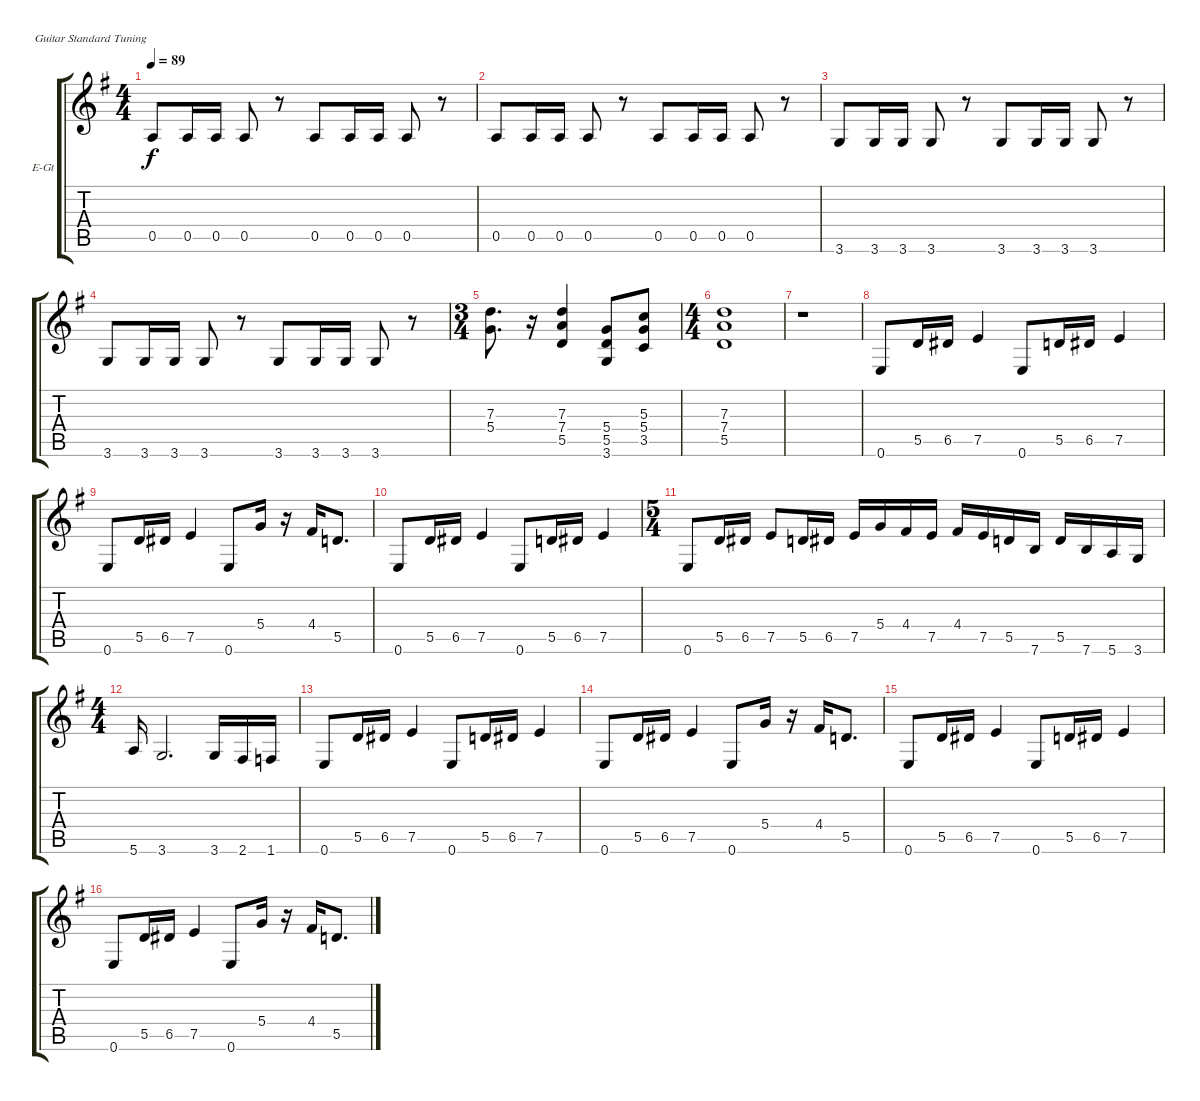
\bracketExtendMode groupsimilarinstruments
\firstSystemTrackNameOrientation horizontal
\otherSystemsTrackNameOrientation horizontal
\track ("Guitar" "E-Gt") {instrument overdrivenguitar}
\staff {score tabs}
\tuning (E4 B3 G3 D3 A2 E2)
\ts (4 4)
\tempo 89
\clef g2
\scale
0.5
\ks eminor
0.5.8{dy f} 0.5.16 0.5.16 0.5.8 r.8 0.5.8 0.5.16 0.5.16 0.5.8 r.8 |
\scale
0.5 0.5.8 0.5.16 0.5.16 0.5.8 r.8 0.5.8 0.5.16 0.5.16 0.5.8 r.8 |
\scale
0.5 3.6.8 3.6.16 3.6.16 3.6.8 r.8 3.6.8 3.6.16 3.6.16 3.6.8 r.8 |
\scale
0.5 3.6.8 3.6.16 3.6.16 3.6.8 r.8 3.6.8 3.6.16 3.6.16 3.6.8 r.8 |
\ts (3 4)
\scale
0.601227 (7.3 5.4).8{d} r.16 (7.3 7.4 5.5).4 (5.4 5.5 3.6).8 (5.3 5.4 3.5).8 |
\ts (4 4)
\scale
0.398773 (7.3 7.4 5.5).1 |
\scale
0.212329 r.1 |
\scale
0.787671 0.6.8 5.5.16 6.5.16 7.5.4 0.6.8 5.5.16 6.5.16 7.5.4 |
\scale
0.51782 0.6.8 5.5.16 6.5.16 7.5.4 0.6.8 5.4.16 r.16 4.4.16 5.5.8{d} |
\scale
0.48218 0.6.8 5.5.16 6.5.16 7.5.4 0.6.8 5.5.16 6.5.16 7.5.4 |
\ts (5 4)
\scale
0.688218 0.6.8 5.5.16 6.5.16 7.5.8 5.5.16 6.5.16 7.5.16 5.4.16 4.4.16 7.5.16 4.4.16 7.5.16 5.5.16 7.6.16 5.5.16 7.6.16 5.6.16 3.6.16 |
\ts (4 4)
\scale
0.311782 5.6.16 3.6.2{d} 3.6.16 2.6.16 1.6.16 |
\scale
0.48218 0.6.8 5.5.16 6.5.16 7.5.4 0.6.8 5.5.16 6.5.16 7.5.4 |
\scale
0.51782 0.6.8 5.5.16 6.5.16 7.5.4 0.6.8 5.4.16 r.16 4.4.16 5.5.8{d} |
\scale
0.48218 0.6.8 5.5.16 6.5.16 7.5.4 0.6.8 5.5.16 6.5.16 7.5.4 |
\scale
0.51782 0.6.8 5.5.16 6.5.16 7.5.4 0.6.8 5.4.16 r.16 4.4.16 5.5.8{d}
